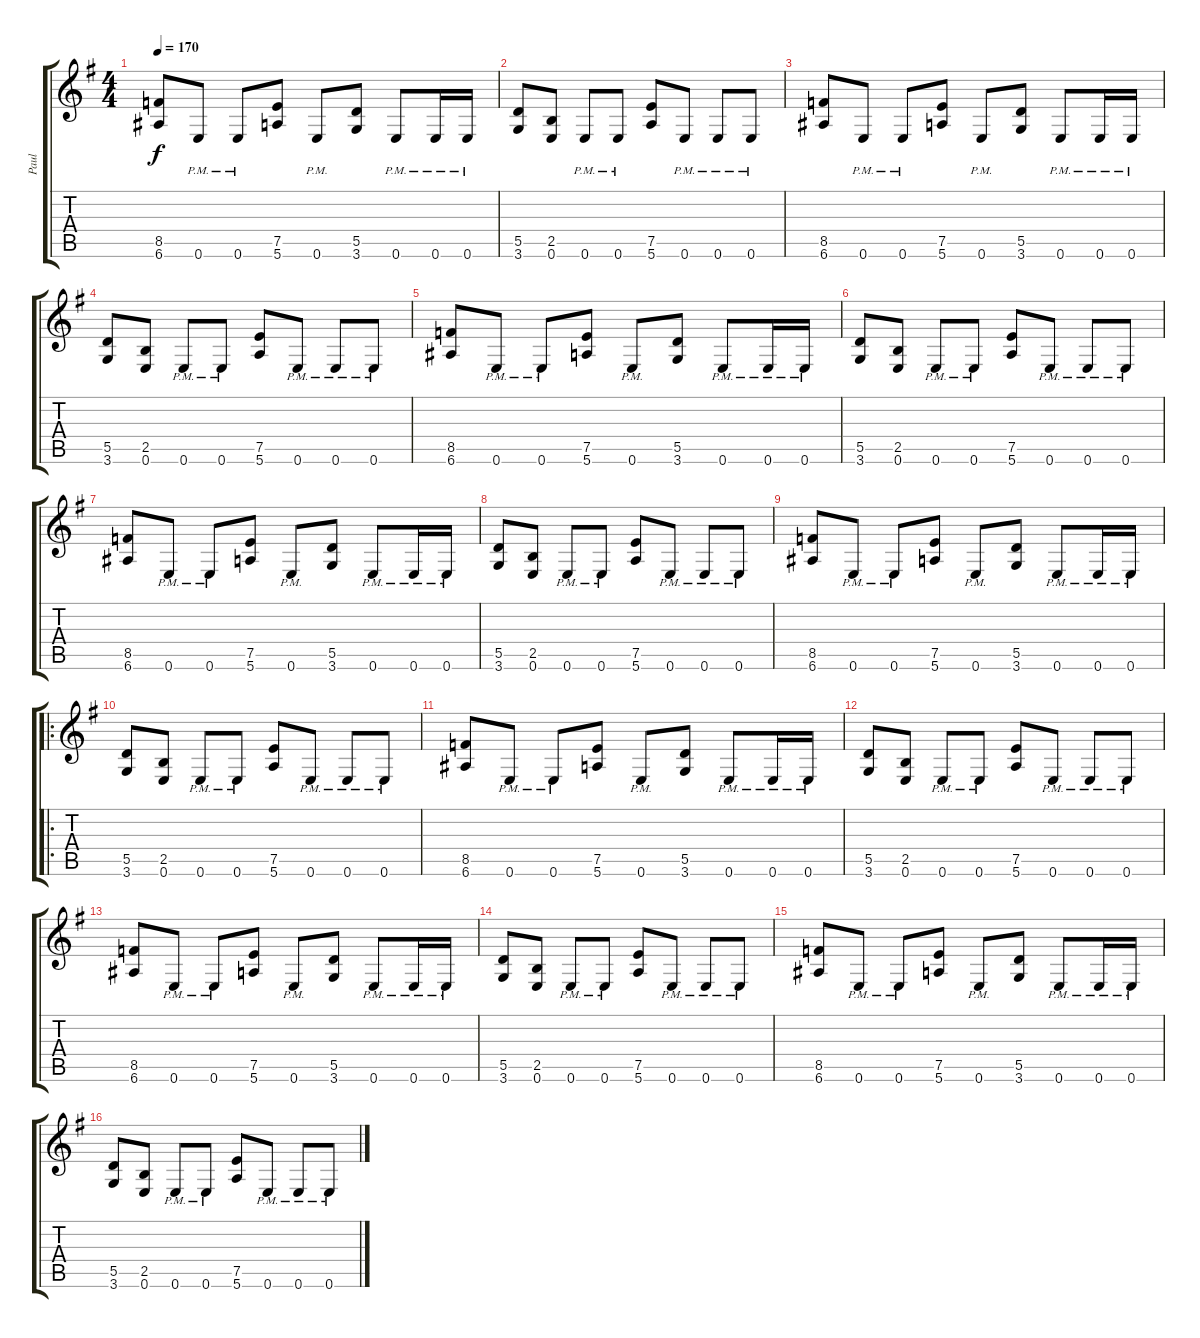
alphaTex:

\track ("Paul" "Paul") {instrument overdrivenguitar}
\staff {score tabs}
\tuning (E4 B3 G3 D3 A2 E2) {hide}
\ts (4 4)
\tempo 170
\clef g2
\ks g
(8.5 6.6).8{dy f} 0.6{pm}.8 0.6{pm}.8 (7.5 5.6).8 0.6{pm}.8 (5.5 3.6).8 0.6{pm}.8 0.6{pm}.16 0.6{pm}.16 |
(5.5 3.6).8 (2.5 0.6).8 0.6{pm}.8 0.6{pm}.8 (7.5 5.6).8 0.6{pm}.8 0.6{pm}.8 0.6{pm}.8 |
(8.5 6.6).8 0.6{pm}.8 0.6{pm}.8 (7.5 5.6).8 0.6{pm}.8 (5.5 3.6).8 0.6{pm}.8 0.6{pm}.16 0.6{pm}.16 |
(5.5 3.6).8 (2.5 0.6).8 0.6{pm}.8 0.6{pm}.8 (7.5 5.6).8 0.6{pm}.8 0.6{pm}.8 0.6{pm}.8 |
(8.5 6.6).8 0.6{pm}.8 0.6{pm}.8 (7.5 5.6).8 0.6{pm}.8 (5.5 3.6).8 0.6{pm}.8 0.6{pm}.16 0.6{pm}.16 |
(5.5 3.6).8 (2.5 0.6).8 0.6{pm}.8 0.6{pm}.8 (7.5 5.6).8 0.6{pm}.8 0.6{pm}.8 0.6{pm}.8 |
(8.5 6.6).8 0.6{pm}.8 0.6{pm}.8 (7.5 5.6).8 0.6{pm}.8 (5.5 3.6).8 0.6{pm}.8 0.6{pm}.16 0.6{pm}.16 |
(5.5 3.6).8 (2.5 0.6).8 0.6{pm}.8 0.6{pm}.8 (7.5 5.6).8 0.6{pm}.8 0.6{pm}.8 0.6{pm}.8 |
(8.5 6.6).8 0.6{pm}.8 0.6{pm}.8 (7.5 5.6).8 0.6{pm}.8 (5.5 3.6).8 0.6{pm}.8 0.6{pm}.16 0.6{pm}.16 |
\ro
(5.5 3.6).8 (2.5 0.6).8 0.6{pm}.8 0.6{pm}.8 (7.5 5.6).8 0.6{pm}.8 0.6{pm}.8 0.6{pm}.8 |
(8.5 6.6).8 0.6{pm}.8 0.6{pm}.8 (7.5 5.6).8 0.6{pm}.8 (5.5 3.6).8 0.6{pm}.8 0.6{pm}.16 0.6{pm}.16 |
(5.5 3.6).8 (2.5 0.6).8 0.6{pm}.8 0.6{pm}.8 (7.5 5.6).8 0.6{pm}.8 0.6{pm}.8 0.6{pm}.8 |
(8.5 6.6).8 0.6{pm}.8 0.6{pm}.8 (7.5 5.6).8 0.6{pm}.8 (5.5 3.6).8 0.6{pm}.8 0.6{pm}.16 0.6{pm}.16 |
(5.5 3.6).8 (2.5 0.6).8 0.6{pm}.8 0.6{pm}.8 (7.5 5.6).8 0.6{pm}.8 0.6{pm}.8 0.6{pm}.8 |
(8.5 6.6).8 0.6{pm}.8 0.6{pm}.8 (7.5 5.6).8 0.6{pm}.8 (5.5 3.6).8 0.6{pm}.8 0.6{pm}.16 0.6{pm}.16 |
(5.5 3.6).8 (2.5 0.6).8 0.6{pm}.8 0.6{pm}.8 (7.5 5.6).8 0.6{pm}.8 0.6{pm}.8 0.6{pm}.8
